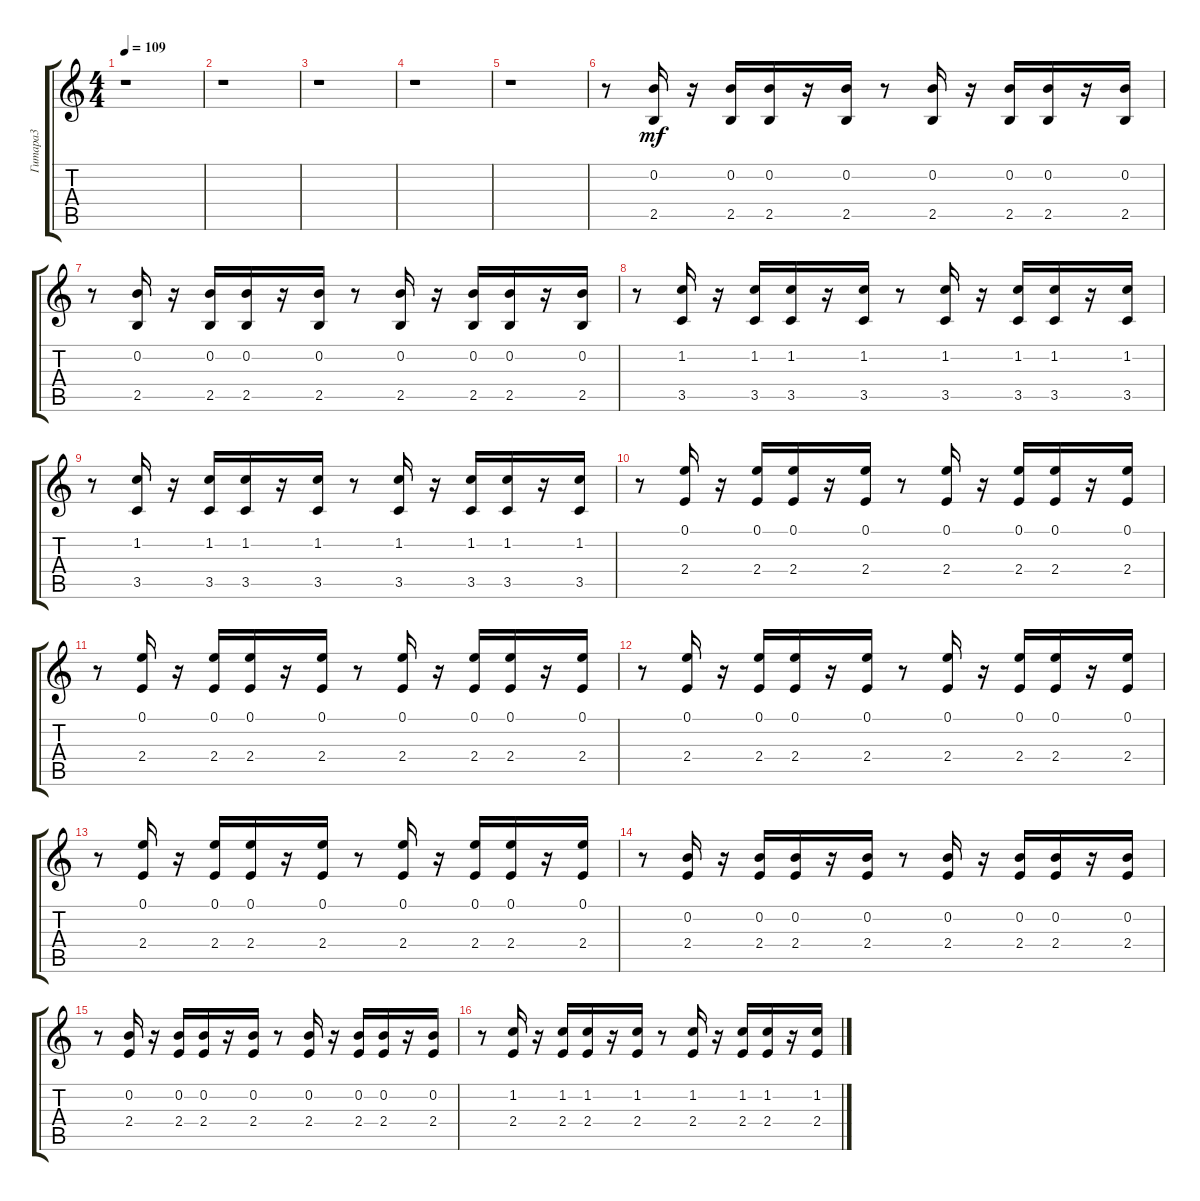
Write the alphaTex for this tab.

\track ("Гитара3" "Гитара3") {instrument acousticguitarsteel}
\staff {score tabs}
\tuning (E4 B3 G3 D3 A2 E2) {hide}
\ts (4 4)
\tempo 109
\clef g2
\ks c
r.1{dy mf} |
r.1 |
r.1 |
r.1 |
r.1 |
r.8 (0.2 2.5).16 r.16 (0.2 2.5).16 (0.2 2.5).16 r.16 (0.2 2.5).16 r.8 (0.2 2.5).16 r.16 (0.2 2.5).16 (0.2 2.5).16 r.16 (0.2 2.5).16 |
r.8 (0.2 2.5).16 r.16 (0.2 2.5).16 (0.2 2.5).16 r.16 (0.2 2.5).16 r.8 (0.2 2.5).16 r.16 (0.2 2.5).16 (0.2 2.5).16 r.16 (0.2 2.5).16 |
r.8 (1.2 3.5).16 r.16 (1.2 3.5).16 (1.2 3.5).16 r.16 (1.2 3.5).16 r.8 (1.2 3.5).16 r.16 (1.2 3.5).16 (1.2 3.5).16 r.16 (1.2 3.5).16 |
r.8 (1.2 3.5).16 r.16 (1.2 3.5).16 (1.2 3.5).16 r.16 (1.2 3.5).16 r.8 (1.2 3.5).16 r.16 (1.2 3.5).16 (1.2 3.5).16 r.16 (1.2 3.5).16 |
r.8 (0.1 2.4).16 r.16 (0.1 2.4).16 (0.1 2.4).16 r.16 (0.1 2.4).16 r.8 (0.1 2.4).16 r.16 (0.1 2.4).16 (0.1 2.4).16 r.16 (0.1 2.4).16 |
r.8 (0.1 2.4).16 r.16 (0.1 2.4).16 (0.1 2.4).16 r.16 (0.1 2.4).16 r.8 (0.1 2.4).16 r.16 (0.1 2.4).16 (0.1 2.4).16 r.16 (0.1 2.4).16 |
r.8 (0.1 2.4).16 r.16 (0.1 2.4).16 (0.1 2.4).16 r.16 (0.1 2.4).16 r.8 (0.1 2.4).16 r.16 (0.1 2.4).16 (0.1 2.4).16 r.16 (0.1 2.4).16 |
r.8 (0.1 2.4).16 r.16 (0.1 2.4).16 (0.1 2.4).16 r.16 (0.1 2.4).16 r.8 (0.1 2.4).16 r.16 (0.1 2.4).16 (0.1 2.4).16 r.16 (0.1 2.4).16 |
r.8 (0.2 2.4).16 r.16 (0.2 2.4).16 (0.2 2.4).16 r.16 (0.2 2.4).16 r.8 (0.2 2.4).16 r.16 (0.2 2.4).16 (0.2 2.4).16 r.16 (0.2 2.4).16 |
r.8 (0.2 2.4).16 r.16 (0.2 2.4).16 (0.2 2.4).16 r.16 (0.2 2.4).16 r.8 (0.2 2.4).16 r.16 (0.2 2.4).16 (0.2 2.4).16 r.16 (0.2 2.4).16 |
r.8 (1.2 2.4).16 r.16 (1.2 2.4).16 (1.2 2.4).16 r.16 (1.2 2.4).16 r.8 (1.2 2.4).16 r.16 (1.2 2.4).16 (1.2 2.4).16 r.16 (1.2 2.4).16
